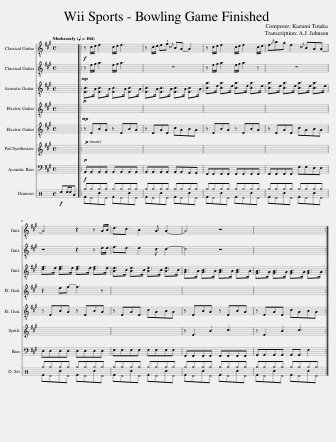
X:1
%%score 1 2 3 4 5 6 7 ( 8 9 )
L:1/8
Q:1/4=104
M:4/4
I:linebreak $
K:A
V:1 treble-8
V:2 treble-8
V:3 treble-8
V:4 treble-8
V:5 treble-8
V:6 treble
V:7 bass transpose=-12
V:8 perc
K:none
V:9 perc
K:none
V:1
 x2 x |:!f! z c/d/ e2 c/d/ e3 | z c/d/ e!wedge!f{/=c} BA- A2 | z c/d/ e2 c/d/ e2 c/d/ | e{/g}ag e2{/=c} BAA- |$ %5
 A4 z2 z A/B/ | d3/2c3/2 B2 A A2- | A4 z4 | x8 :| %9
V:2
 x2 x |:!mp! z e/f/ a2 e/f/ a3 | z8 | z e/f/ a2 e/f/ a2 z | z8 |$ %5
 z4 z2 z d/e/ | f3/2e3/2 d2 c c2- | c4 z4 | x8 :| %9
V:3
 x2 x |:!p! [Ec]>A [Ec]>A [Ec]>A [Ec]>A | [Ec]>A [Ec]>A [Ec]>A [Ec]>A | [ca]>e [ca]>e [ca]>e [ca]>e | [ca]>e [ca]>e [ca]>e [ca]>e |$ %5
 [df]>e [df]>e [df]>e [df]>e | [Be]>c [Be]>c [Be]>c [Be]>c | [Ac]>B [Ac]>B [Ac]>B [Ac]>B | [GB]>A [GB]>A [GB]>A [GB]>A :| %9
V:4
 x2 x |:!mp! x8 | x8 | x8 | x8 |$ %5
 z2 ef- f3 z | x8 | x8 | x8 :| %9
V:5
 x2 x |:!p! z EBA z EBA | z EAE cABA | z EBA z EBA | z EAE cABA |$ %5
 z EBA z EBA | z EAE cABA | z EBA z EBA | z EAE cABA :| %9
V:6
 x2 x |:!p! x8 | x8 | x8 | x8 |$ %5
 x8 | x8 | z E2 B2 c3 | z E2 B2 c3 :| %9
V:7
 x2 x |:!f! A,,A,,A,,A,, A,,A,,A,,A,, | A,,A,,A,,A,, A,,A,,G,,G,, | F,,F,,F,,F,, F,,F,,F,,F,, | F,,F,,F,,F,, F,F,E,E, |$ %5
 D,D,D,D, D,D,D,D, | E,E,E,E, E,E,E,E, | F,,F,,F,,F,, F,,F,,F,,F,, | G,,G,,G,,G,, G,,G,, E,2 :| %9
V:8
[K:C]!f! dd/d/A |: ^g^g^g^g ^g^g^g^g | ^g^g^g^g ^g^g^g^g | ^g^g^g^g ^g^g^g^g | ^g^g^g^g ^g^g^g^g |$ %5
 ^g^g^g^g ^g^g^g^g | ^g^g^g^g ^g^g^g^g | ^g^g^g^g ^g^g^g^g | ^g^g^g^g ^g^g^g^g :| %9
V:9
[K:C] x3 |: F^Dc^D F^Dc^D | F^Dc^D F^Dc^D | F^Dc^D F^Dc^D | F^Dc^D F^Dc^D |$ %5
 F^Dc^D F^Dc^D | F^Dc^D F^Dc^D | F^Dc^D F^Dc^D | F^Dc^D F^Dc^D :| %9
